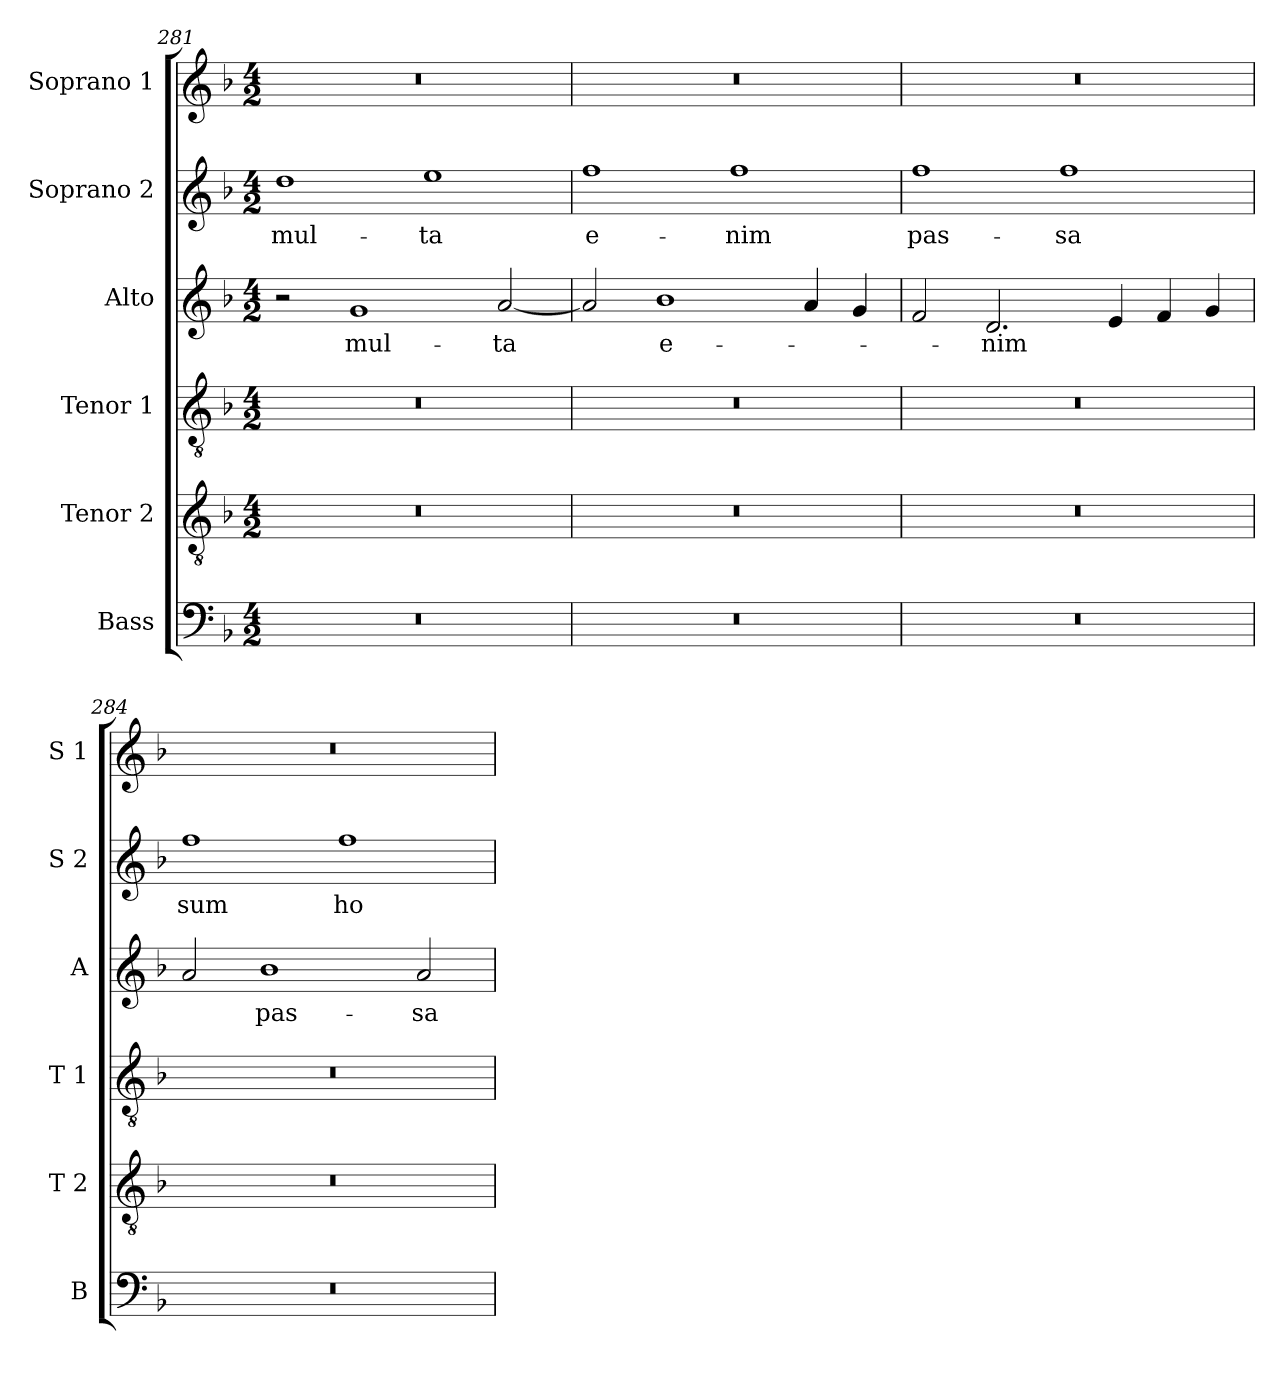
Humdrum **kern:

**kern	**kern	**kern	**kern	**text	**kern	**text	**kern
*part6	*part5	*part4	*part3	*part3	*part2	*part2	*part1
*staff6	*staff5	*staff4	*staff3	*staff3	*staff2	*staff2	*staff1
*I"Bass	*I"Tenor 2	*I"Tenor 1	*I"Alto	*	*I"Soprano 2	*	*I"Soprano 1
*I'B	*I'T 2	*I'T 1	*I'A	*	*I'S 2	*	*I'S 1
*clefF4	*clefGv2	*clefGv2	*clefG2	*	*clefG2	*	*clefG2
*k[b-]	*k[b-]	*k[b-]	*k[b-]	*	*k[b-]	*	*k[b-]
*F:	*F:	*F:	*F:	*	*F:	*	*F:
*M4/2	*M4/2	*M4/2	*M4/2	*	*M4/2	*	*M4/2
=281	=281	=281	=281	=281	=281	=281	=281
!	!	!	!	!	!	!LO:LY:b	!
0r	0r	0r	2r	.	1dd	mul-	0r
!	!	!	!	!LO:LY:b	!	!	!
.	.	.	1g	mul-	.	.	.
!	!	!	!	!	!	!LO:LY:b	!
.	.	.	.	.	1ee	-ta	.
!	!	!	!	!LO:LY:b	!	!	!
.	.	.	[2a/	-ta	.	.	.
=282	=282	=282	=282	=282	=282	=282	=282
!	!	!	!	!	!	!LO:LY:b	!
0r	0r	0r	2a/]	.	1ff	e-	0r
!	!	!	!	!LO:LY:b	!	!	!
.	.	.	1b-	e-	.	.	.
!	!	!	!	!	!	!LO:LY:b	!
.	.	.	.	.	1ff	-nim	.
.	.	.	4a/	.	.	.	.
.	.	.	4g/	.	.	.	.
!!LO:LB:g=z
=283	=283	=283	=283	=283	=283	=283	=283
!	!	!	!	!	!	!LO:LY:b	!
0r	0r	0r	2f/	.	1ff	pas-	0r
!	!	!	!	!LO:LY:b	!	!	!
.	.	.	2.d/	-nim	.	.	.
!	!	!	!	!	!	!LO:LY:b	!
.	.	.	.	.	1ff	-sa	.
.	.	.	4e/	.	.	.	.
.	.	.	4f/	.	.	.	.
.	.	.	4g/	.	.	.	.
=284	=284	=284	=284	=284	=284	=284	=284
!	!	!	!	!	!	!LO:LY:b	!
0r	0r	0r	2a/	.	1ff	sum	0r
!	!	!	!	!LO:LY:b	!	!	!
.	.	.	1b-	pas-	.	.	.
!	!	!	!	!	!	!LO:LY:b	!
.	.	.	.	.	1ff	ho-	.
!	!	!	!	!LO:LY:b	!	!	!
.	.	.	2a/	-sa	.	.	.
=	=	=	=	=	=	=	=
*-	*-	*-	*-	*-	*-	*-	*-
